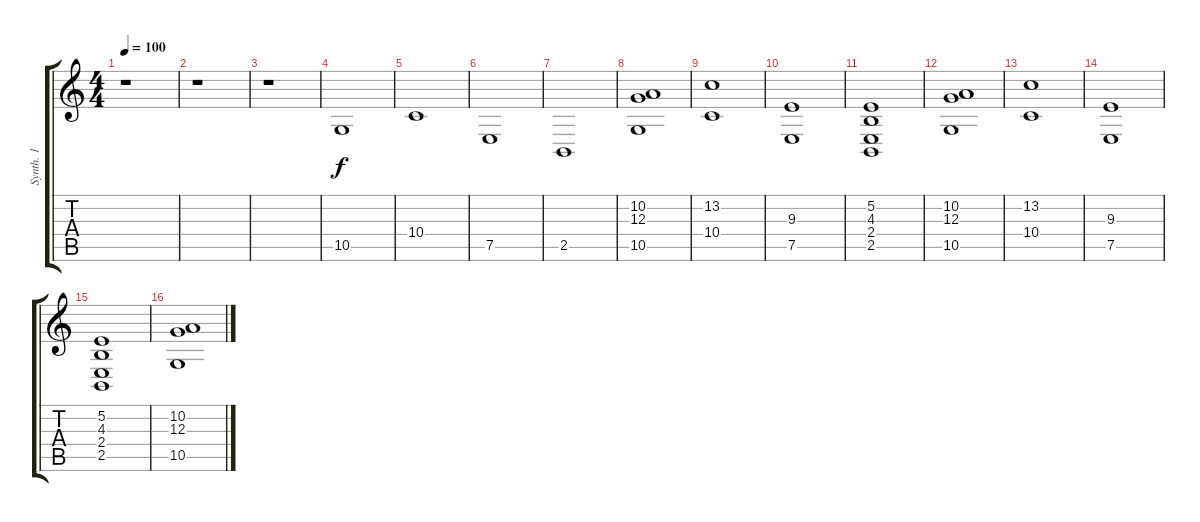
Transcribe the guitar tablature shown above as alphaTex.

\track ("Synth. 1" "Synth. 1") {instrument stringensemble1}
\staff {score tabs}
\tuning (E4 B3 G3 D3 A2 E2) {hide}
\ts (4 4)
\tempo 100
\clef g2
\ks c
r.1{dy f} |
r.1 |
r.1 |
10.5.1{volume 14} |
10.4.1 |
7.5.1 |
2.5.1 |
(10.2 12.3 10.5).1 |
(13.2 10.4).1 |
(9.3 7.5).1 |
(5.2 4.3 2.4 2.5).1 |
(10.2 12.3 10.5).1 |
(13.2 10.4).1 |
(9.3 7.5).1 |
(5.2 4.3 2.4 2.5).1 |
(10.2 12.3 10.5).1
